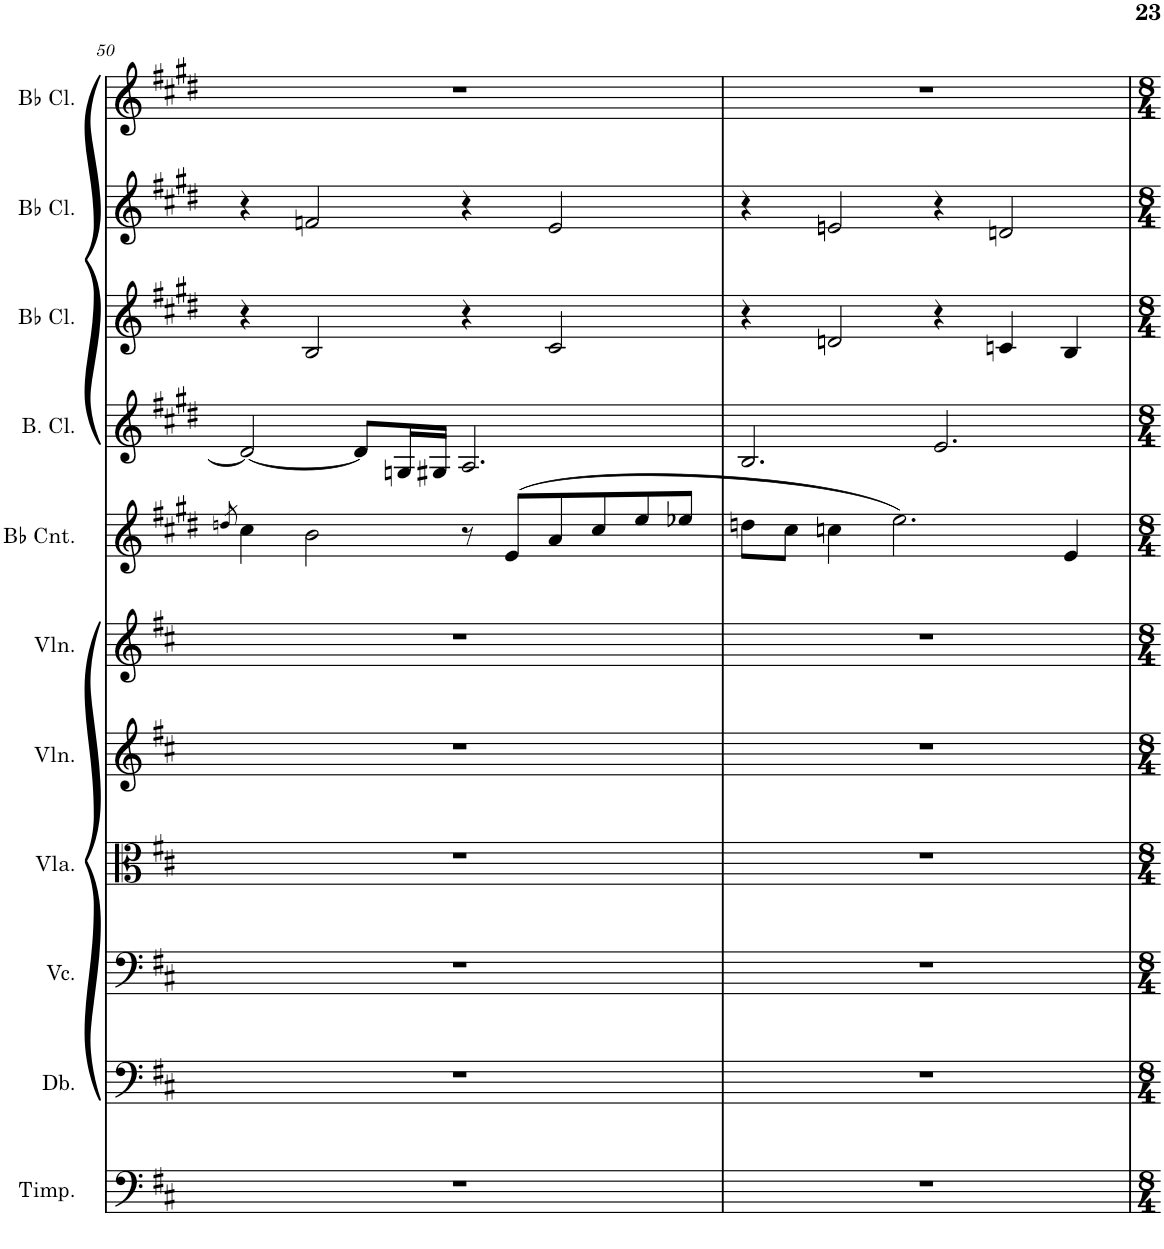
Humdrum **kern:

**kern	**kern	**kern	**kern	**kern	**kern	**kern	**kern	**kern	**kern	**kern
*part11	*part10	*part9	*part8	*part7	*part6	*part5	*part4	*part3	*part2	*part1
*staff11	*staff10	*staff9	*staff8	*staff7	*staff6	*staff5	*staff4	*staff3	*staff2	*staff1
*I"Timpani	*I"Double Bass	*I"Violoncello	*I"Viola	*I"Violin	*I"Violin	*I"Bb Cornet	*I"Bass Clarinet	*I"Bb Clarinet	*I"Bb Clarinet	*I"Bb Clarinet
*I'Timp.	*I'Db.	*I'Vc.	*I'Vla.	*I'Vln.	*I'Vln.	*I'Bb Cnt.	*I'B. Cl.	*I'Bb Cl.	*I'Bb Cl.	*I'Bb Cl.
!!LO:PB:g=z
*clefF4	*clefF4	*clefF4	*clefC3	*clefG2	*clefG2	*clefG2	*clefG2	*clefG2	*clefG2	*clefG2
*	*Trd7c12	*	*	*	*	*Trd1c2	*Trd8c14	*Trd1c2	*Trd1c2	*Trd1c2
*k[f#c#]	*k[f#c#]	*k[f#c#]	*k[f#c#]	*k[f#c#]	*k[f#c#]	*k[f#c#g#d#]	*k[f#c#g#d#]	*k[f#c#g#d#]	*k[f#c#g#d#]	*k[f#c#g#d#]
*M6/4	*M6/4	*M6/4	*M6/4	*M6/4	*M6/4	*M6/4	*M6/4	*M6/4	*M6/4	*M6/4
=50	=50	=50	=50	=50	=50	=50	=50	=50	=50	=50
.	.	.	.	.	.	8qddn/	.	.	.	.
1.r	1.r	1.r	1.r	1.r	1.r	4cc#\	2d/_	4r	4r	1.r
.	.	.	.	.	.	2b\	.	2B/	2fn/	.
.	.	.	.	.	.	.	8d/L]	.	.	.
.	.	.	.	.	.	.	16Gn/L	.	.	.
.	.	.	.	.	.	.	16G#X/JJ	.	.	.
.	.	.	.	.	.	8r	2.A/	4r	4r	.
.	.	.	.	.	.	(>8e/L	.	.	.	.
.	.	.	.	.	.	8a/	.	2c#/	2e/	.
.	.	.	.	.	.	8cc#/	.	.	.	.
.	.	.	.	.	.	8ee/	.	.	.	.
.	.	.	.	.	.	8ee-X/J	.	.	.	.
=51	=51	=51	=51	=51	=51	=51	=51	=51	=51	=51
1.r	1.r	1.r	1.r	1.r	1.r	8ddn\L	2.B/	4r	4r	1.r
.	.	.	.	.	.	8cc#\J	.	.	.	.
.	.	.	.	.	.	4ccn\	.	2dn/	2en/	.
.	.	.	.	.	.	2.ee\)	.	.	.	.
.	.	.	.	.	.	.	2.e/	4r	4r	.
.	.	.	.	.	.	.	.	4cn/	2dn/	.
.	.	.	.	.	.	4e/	.	4B/	.	.
=	=	=	=	=	=	=	=	=	=	=
*-	*-	*-	*-	*-	*-	*-	*-	*-	*-	*-
